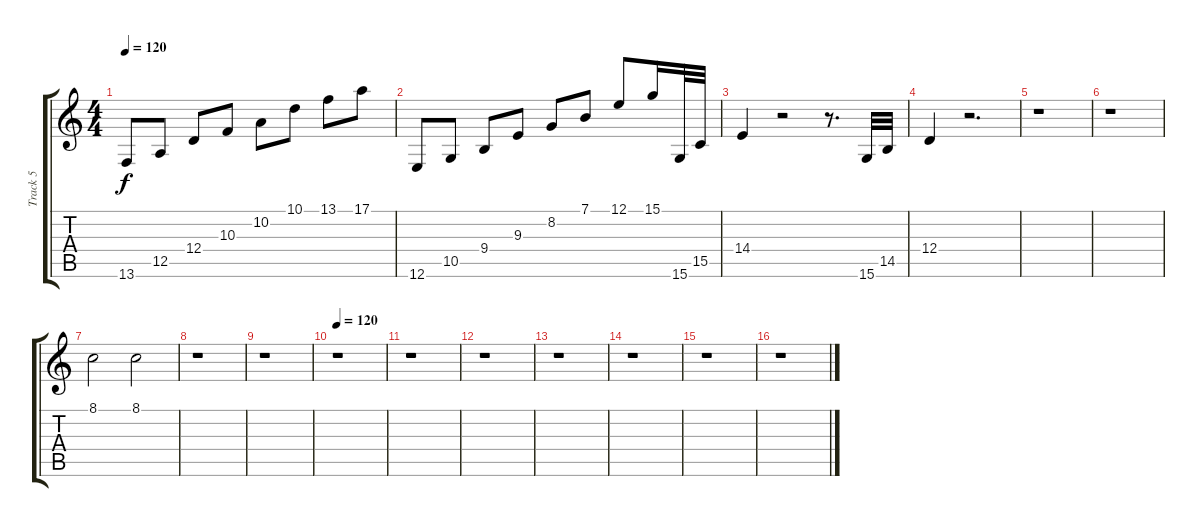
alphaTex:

\track ("Track 5" "Track 5") {instrument musicbox}
\staff {score tabs}
\tuning (E4 B3 G3 D3 A2 E2) {hide}
\ts (4 4)
\tempo 120
\clef g2
\ks c
13.6.8{dy f} 12.5.8 12.4.8 10.3.8 10.2.8 10.1.8 13.1.8 17.1.8 |
12.6.8 10.5.8 9.4.8 9.3.8 8.2.8 7.1.8 12.1.8 15.1.16 15.6.32 15.5.32 |
14.4.4 r.2 r.8{d} 15.6.32 14.5.32 |
12.4.4 r.2{d} |
r.1 |
r.1 |
8.1.2 8.1.2 |
r.1 |
r.1 |
\tempo 120
r.1 |
r.1 |
r.1 |
r.1 |
r.1 |
r.1 |
r.1
